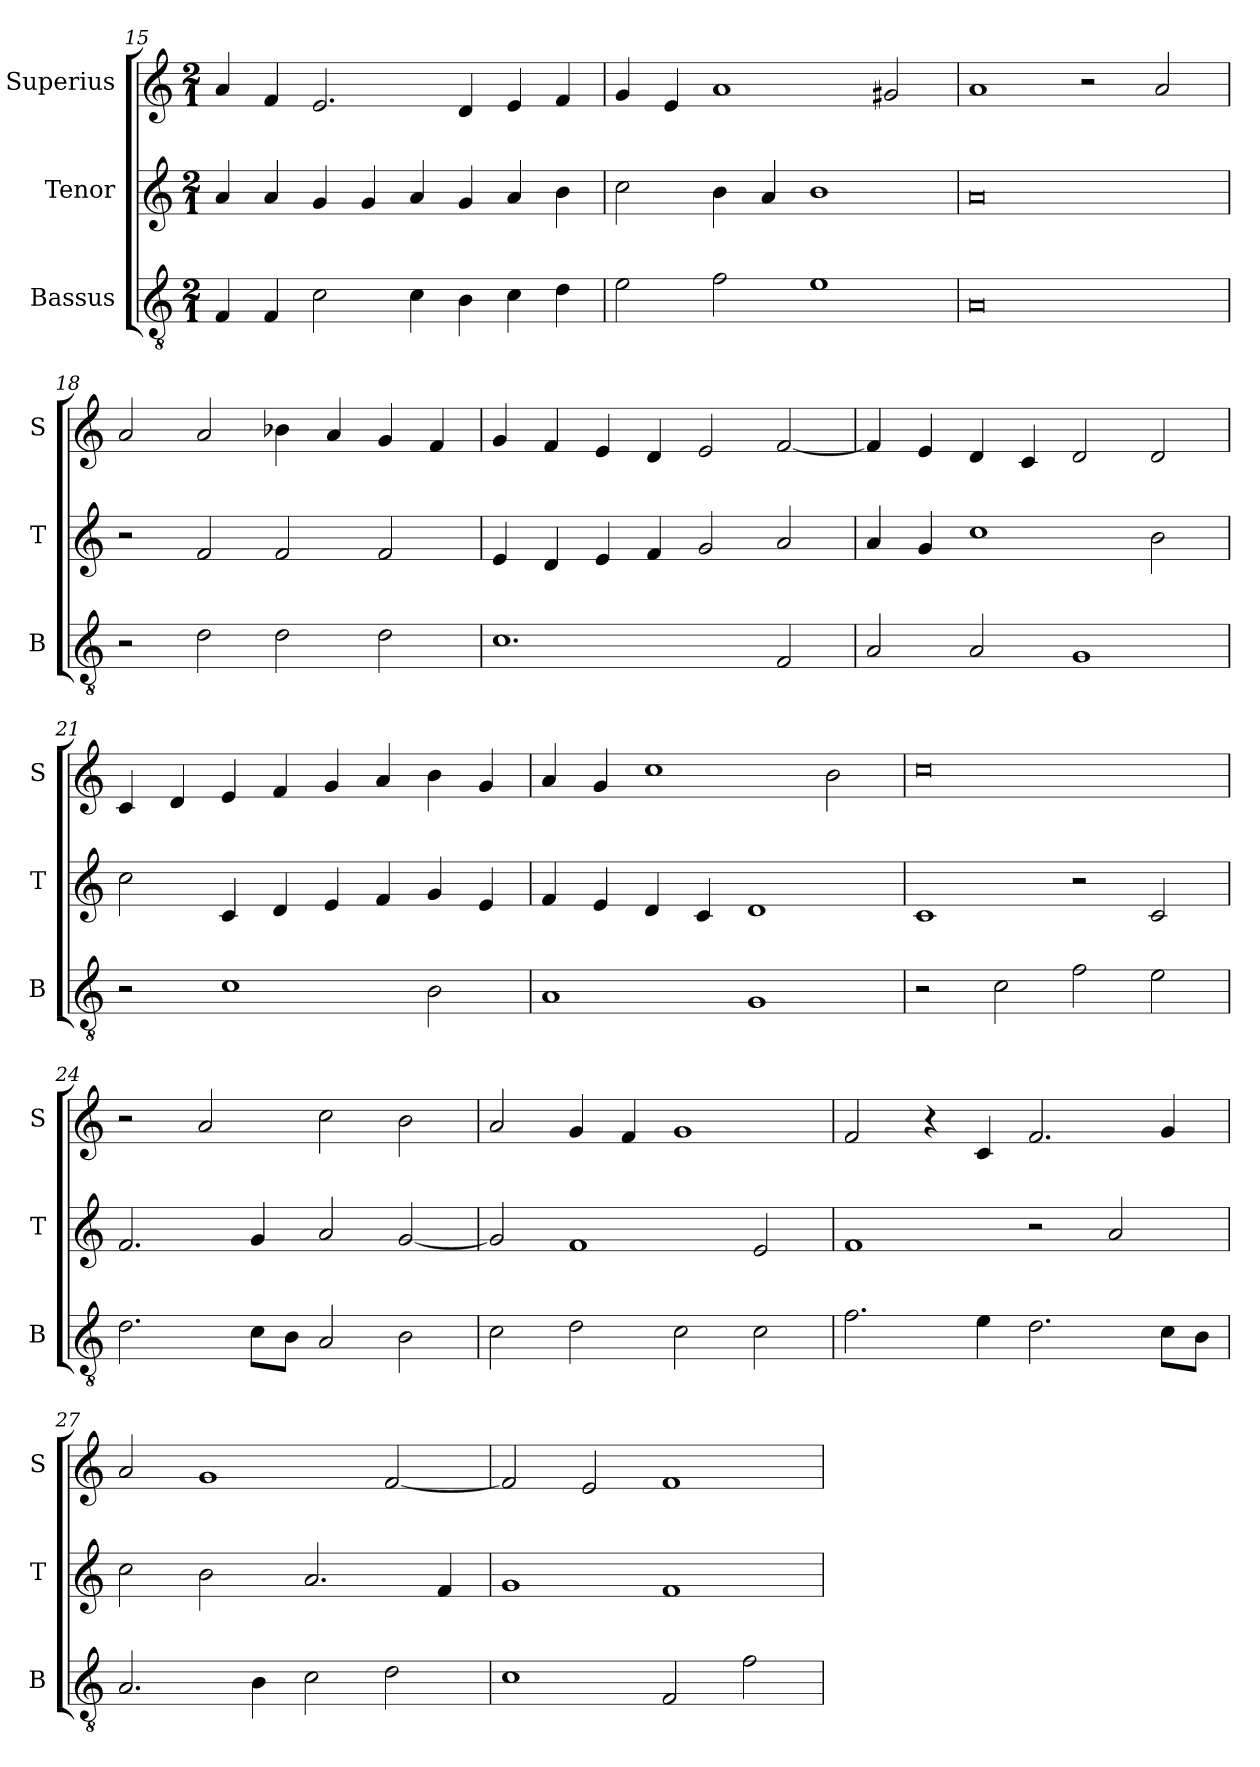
**kern	**kern	**kern
*part3	*part2	*part1
*staff3	*staff2	*staff1
*I"Bassus	*I"Tenor	*I"Superius
*I'B	*I'T	*I'S
*clefGv2	*clefG2	*clefG2
*k[]	*k[]	*k[]
*C:	*C:	*C:
*M2/1	*M2/1	*M2/1
=15	=15	=15
4F	4a	4a
4F	4a	4f
2c	4g	2.e
.	4g	.
4c	4a	.
4B	4g	4d
4c	4a	4e
4d	4b	4f
=16	=16	=16
2e	2cc	4g
.	.	4e
2f	4b	1a
.	4a	.
1e	1b	.
.	.	2g#X
=17	=17	=17
0A	0a	1a
.	.	2r
.	.	2a
=18	=18	=18
2r	2r	2a
2d	2f	2a
2d	2f	4b-X
.	.	4a
2d	2f	4g
.	.	4f
=19	=19	=19
1.c	4e	4g
.	4d	4f
.	4e	4e
.	4f	4d
.	2g	2e
2F	2a	[2f
=20	=20	=20
2A	4a	4f]
.	4g	4e
2A	1cc	4d
.	.	4c
1G	.	2d
.	2b	2d
=21	=21	=21
2r	2cc	4c
.	.	4d
1c	4c	4e
.	4d	4f
.	4e	4g
.	4f	4a
2B	4g	4b
.	4e	4g
=22	=22	=22
1A	4f	4a
.	4e	4g
.	4d	1cc
.	4c	.
1G	1d	.
.	.	2b
=23	=23	=23
2r	1c	0cc
2c	.	.
2f	2r	.
2e	2c	.
=24	=24	=24
2.d	2.f	2r
.	.	2a
8cL	4g	.
8BJ	.	.
2A	2a	2cc
2B	[2g	2b
=25	=25	=25
2c	2g]	2a
2d	1f	4g
.	.	4f
2c	.	1g
2c	2e	.
=26	=26	=26
2.f	1f	2f
.	.	4r
4e	.	4c
2.d	2r	2.f
.	2a	.
8cL	.	4g
8BJ	.	.
=27	=27	=27
2.A	2cc	2a
.	2b	1g
4B	.	.
2c	2.a	.
2d	.	[2f
.	4f	.
=28	=28	=28
1c	1g	2f]
.	.	2e
2F	1f	1f
2f	.	.
=	=	=
*-	*-	*-
